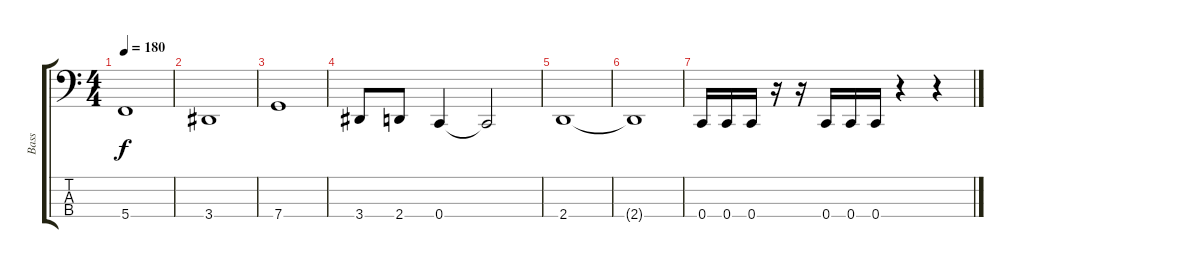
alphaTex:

\track ("Bass" "Bass") {instrument electricbassfinger}
\staff {score tabs}
\tuning (F2 C2 G1 C1) {hide}
\ts (4 4)
\tempo 180
\clef f4
\ks c
5.4.1{dy f} |
3.4.1 |
7.4.1 |
3.4.8 2.4.8 0.4.4 0.4{t}.2 |
2.4.1 |
2.4{t}.1 |
0.4.16 0.4.16 0.4.16 r.16 r.16 0.4.16 0.4.16 0.4.16 r.4 r.4
